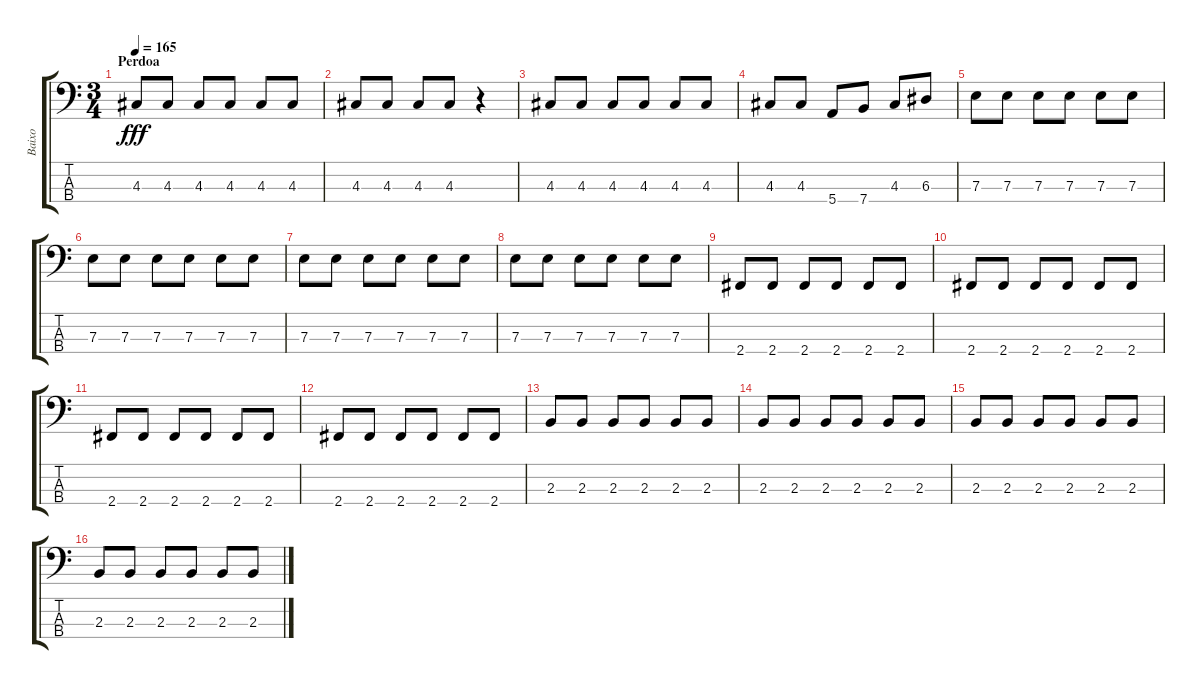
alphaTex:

\track ("Baixo" "Baixo") {instrument electricbasspick}
\staff {score tabs}
\tuning (G2 D2 A1 E1) {hide}
\ts (3 4)
\section ("" "Perdoa")
\tempo 165
\clef f4
\ks c
4.3.8{dy fff} 4.3.8 4.3.8 4.3.8 4.3.8 4.3.8 |
4.3.8 4.3.8 4.3.8 4.3.8 r.4 |
4.3.8 4.3.8 4.3.8 4.3.8 4.3.8 4.3.8 |
4.3.8 4.3.8 5.4.8 7.4.8 4.3.8 6.3.8 |
7.3.8 7.3.8 7.3.8 7.3.8 7.3.8 7.3.8 |
7.3.8 7.3.8 7.3.8 7.3.8 7.3.8 7.3.8 |
7.3.8 7.3.8 7.3.8 7.3.8 7.3.8 7.3.8 |
7.3.8 7.3.8 7.3.8 7.3.8 7.3.8 7.3.8 |
2.4.8 2.4.8 2.4.8 2.4.8 2.4.8 2.4.8 |
2.4.8 2.4.8 2.4.8 2.4.8 2.4.8 2.4.8 |
2.4.8 2.4.8 2.4.8 2.4.8 2.4.8 2.4.8 |
2.4.8 2.4.8 2.4.8 2.4.8 2.4.8 2.4.8 |
2.3.8 2.3.8 2.3.8 2.3.8 2.3.8 2.3.8 |
2.3.8 2.3.8 2.3.8 2.3.8 2.3.8 2.3.8 |
2.3.8 2.3.8 2.3.8 2.3.8 2.3.8 2.3.8 |
2.3.8 2.3.8 2.3.8 2.3.8 2.3.8 2.3.8
